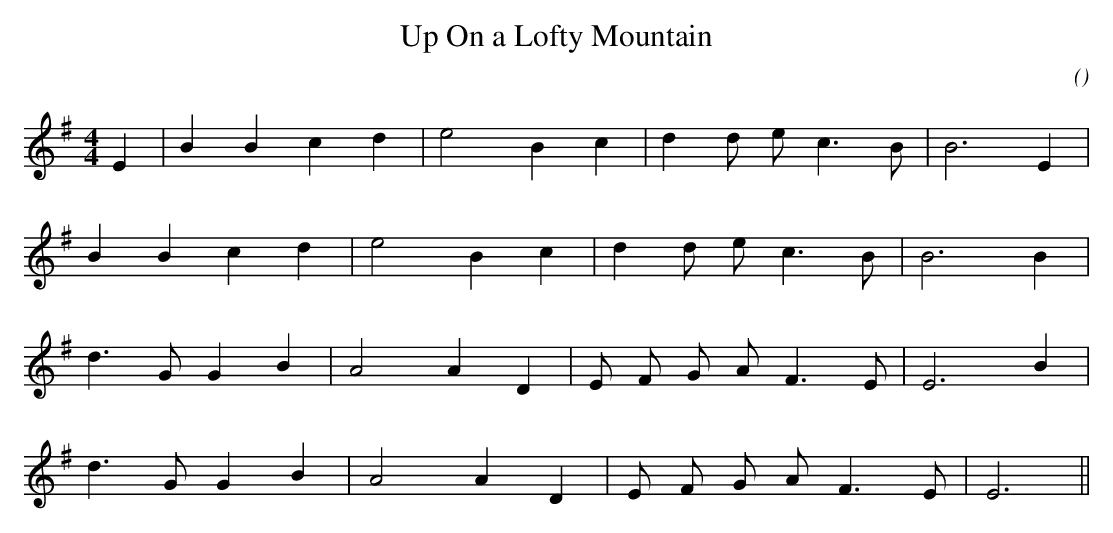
X:1
T: Up On a Lofty Mountain
C:
O:
M:4/4
K:Em
K:Em
M:4/4
L:1/16
E4 |B4 B4 c4 d4 |e8 B4 c4 |d4 d2 e2 c6 B2 |B12 E4 |
B4 B4 c4 d4 |e8 B4 c4 |d4 d2 e2 c6 B2 |B12 B4 |
d6 G2 G4 B4 |A8 A4 D4 |E2 F2 G2 A2 F6 E2 |E12 B4 |
d6 G2 G4 B4 |A8 A4 D4 |E2 F2 G2 A2 F6 E2 |E12 ||
